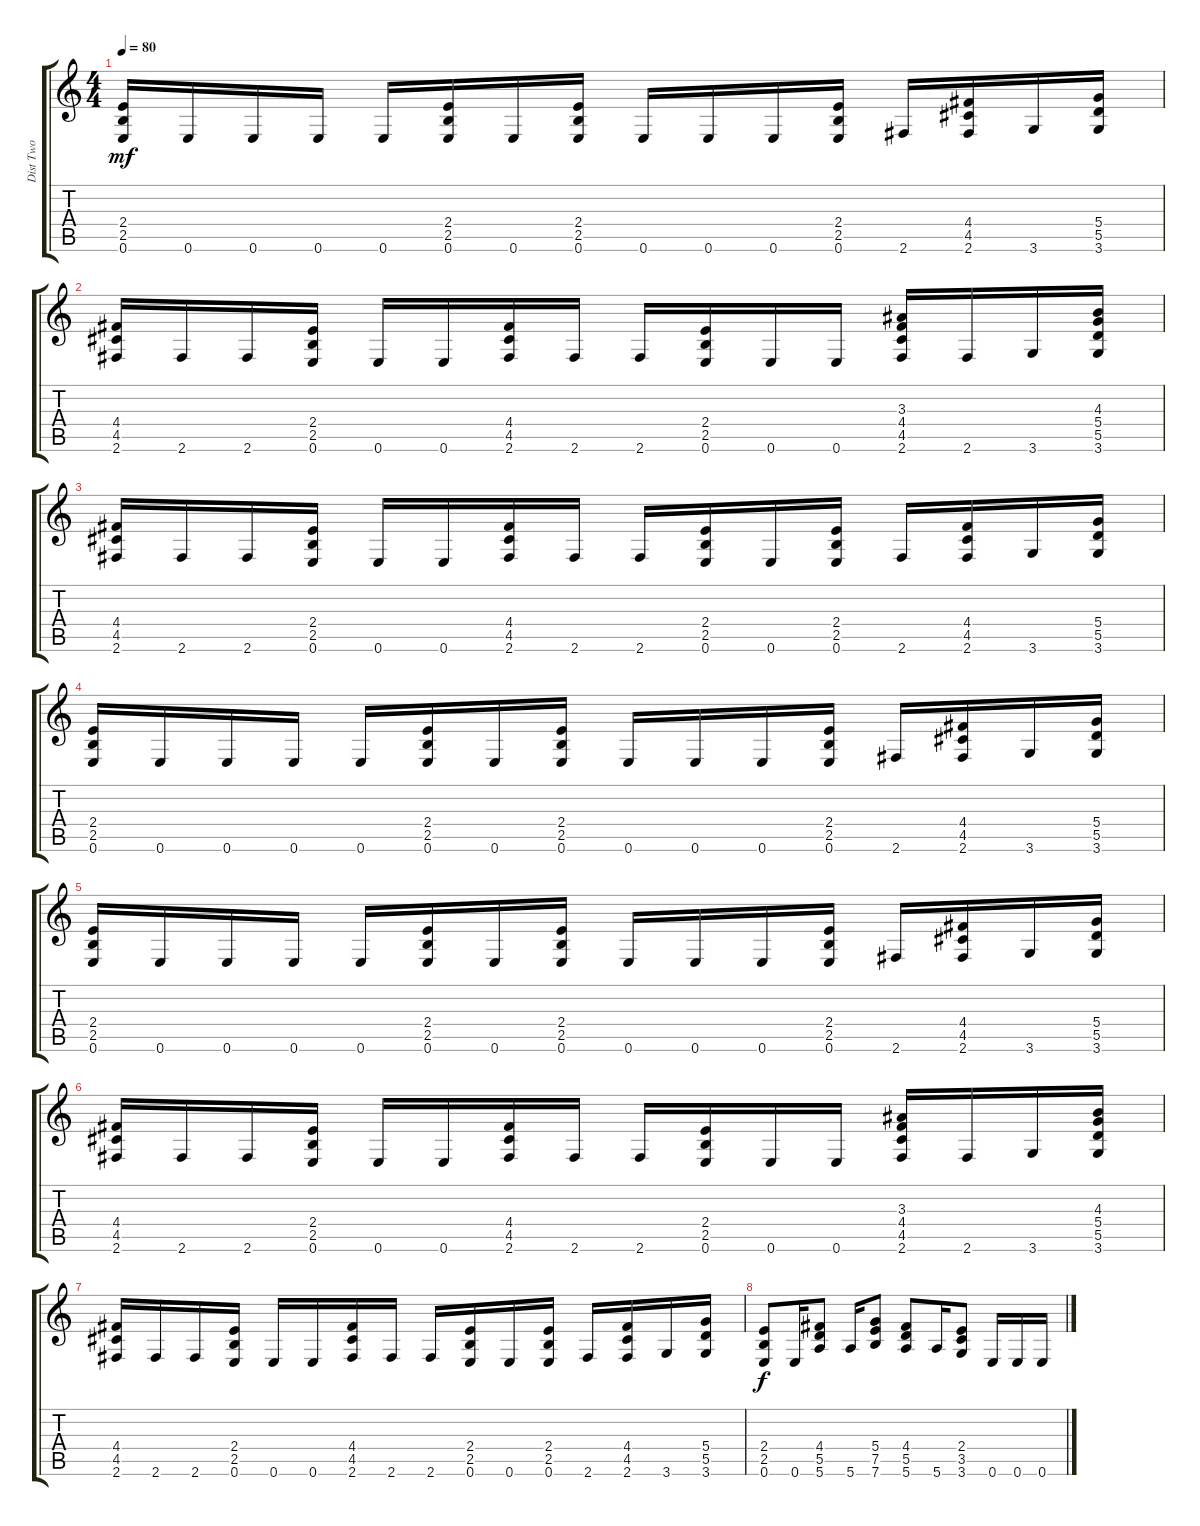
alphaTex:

\track ("Dist Two" "Dist Two") {instrument overdrivenguitar}
\staff {score tabs}
\tuning (E4 B3 G3 D3 A2 E2) {hide}
\ts (4 4)
\tempo 80
\clef g2
\ks c
(2.4 2.5 0.6).16{dy mf} 0.6.16 0.6.16 0.6.16 0.6.16 (2.4 2.5 0.6).16 0.6.16 (2.4 2.5 0.6).16 0.6.16 0.6.16 0.6.16 (2.4 2.5 0.6).16 2.6.16 (4.4 4.5 2.6).16 3.6.16 (5.4 5.5 3.6).16 |
(4.4 4.5 2.6).16 2.6.16 2.6.16 (2.4 2.5 0.6).16 0.6.16 0.6.16 (4.4 4.5 2.6).16 2.6.16 2.6.16 (2.4 2.5 0.6).16 0.6.16 0.6.16 (3.3 4.4 4.5 2.6).16 2.6.16 3.6.16 (4.3 5.4 5.5 3.6).16 |
(4.4 4.5 2.6).16 2.6.16 2.6.16 (2.4 2.5 0.6).16 0.6.16 0.6.16 (4.4 4.5 2.6).16 2.6.16 2.6.16 (2.4 2.5 0.6).16 0.6.16 (2.4 2.5 0.6).16 2.6.16 (4.4 4.5 2.6).16 3.6.16 (5.4 5.5 3.6).16 |
(2.4 2.5 0.6).16 0.6.16 0.6.16 0.6.16 0.6.16 (2.4 2.5 0.6).16 0.6.16 (2.4 2.5 0.6).16 0.6.16 0.6.16 0.6.16 (2.4 2.5 0.6).16 2.6.16 (4.4 4.5 2.6).16 3.6.16 (5.4 5.5 3.6).16 |
(2.4 2.5 0.6).16 0.6.16 0.6.16 0.6.16 0.6.16 (2.4 2.5 0.6).16 0.6.16 (2.4 2.5 0.6).16 0.6.16 0.6.16 0.6.16 (2.4 2.5 0.6).16 2.6.16 (4.4 4.5 2.6).16 3.6.16 (5.4 5.5 3.6).16 |
(4.4 4.5 2.6).16 2.6.16 2.6.16 (2.4 2.5 0.6).16 0.6.16 0.6.16 (4.4 4.5 2.6).16 2.6.16 2.6.16 (2.4 2.5 0.6).16 0.6.16 0.6.16 (3.3 4.4 4.5 2.6).16 2.6.16 3.6.16 (4.3 5.4 5.5 3.6).16 |
(4.4 4.5 2.6).16 2.6.16 2.6.16 (2.4 2.5 0.6).16 0.6.16 0.6.16 (4.4 4.5 2.6).16 2.6.16 2.6.16 (2.4 2.5 0.6).16 0.6.16 (2.4 2.5 0.6).16 2.6.16 (4.4 4.5 2.6).16 3.6.16 (5.4 5.5 3.6).16 |
(2.4 2.5 0.6).8{dy f volume 8} 0.6.16 (4.4 5.5 5.6).8 5.6.16 (5.4 7.5 7.6).8 (4.4 5.5 5.6).8 5.6.16 (2.4 3.5 3.6).8 0.6.16 0.6.16 0.6.16
